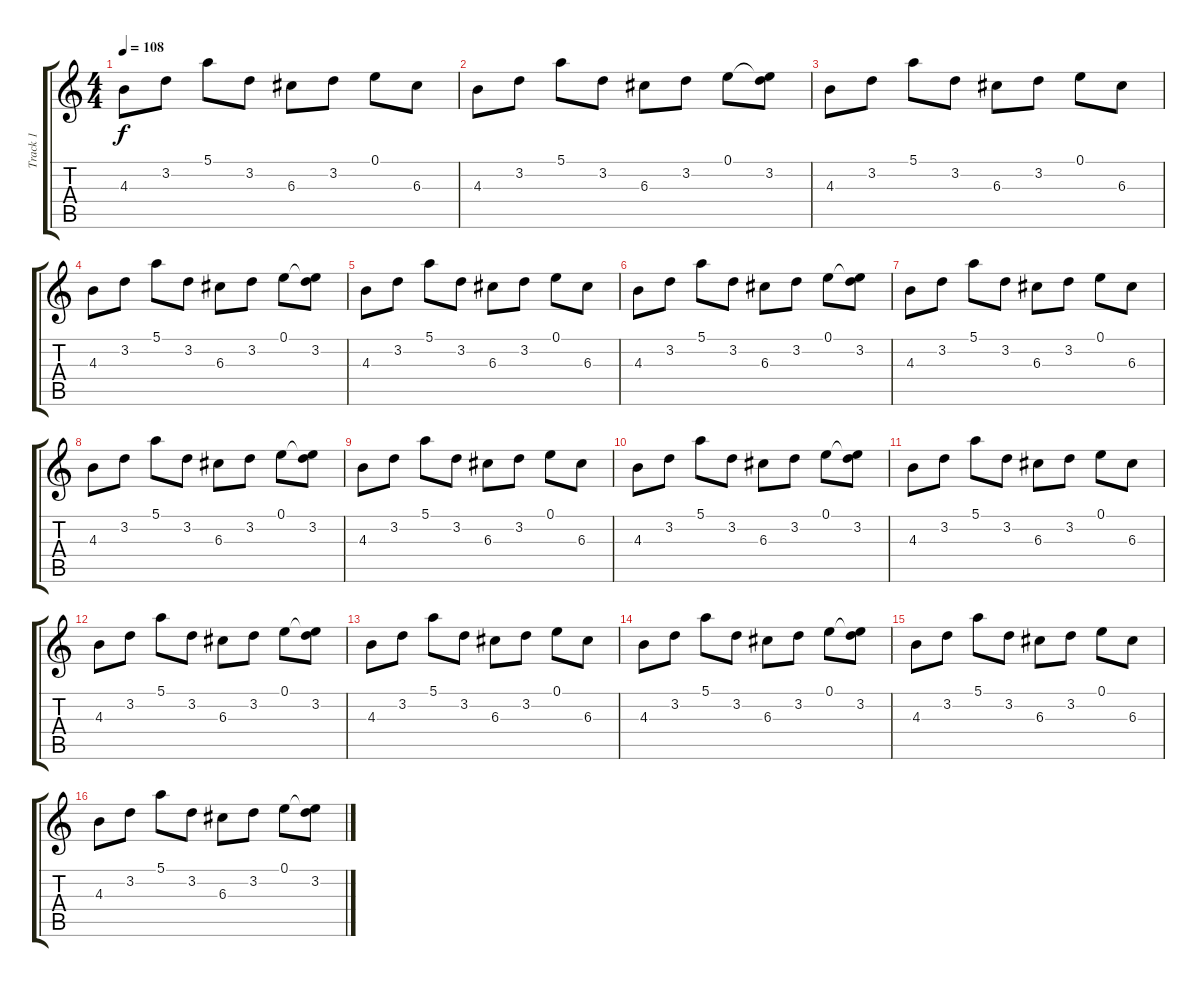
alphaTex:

\track ("Track 1" "Track 1") {instrument overdrivenguitar}
\staff {score tabs}
\tuning (E4 B3 G3 D3 A2 D2) {hide}
\ts (4 4)
\tempo 108
\clef g2
\ks c
4.3.8{dy f} 3.2.8 5.1.8 3.2.8 6.3.8 3.2.8 0.1.8 6.3.8 |
4.3.8 3.2.8 5.1.8 3.2.8 6.3.8 3.2.8 0.1.8 (0.1{t} 3.2).8 |
4.3.8 3.2.8 5.1.8 3.2.8 6.3.8 3.2.8 0.1.8 6.3.8 |
4.3.8 3.2.8 5.1.8 3.2.8 6.3.8 3.2.8 0.1.8 (0.1{t} 3.2).8 |
4.3.8 3.2.8 5.1.8 3.2.8 6.3.8 3.2.8 0.1.8 6.3.8 |
4.3.8 3.2.8 5.1.8 3.2.8 6.3.8 3.2.8 0.1.8 (0.1{t} 3.2).8 |
4.3.8 3.2.8 5.1.8 3.2.8 6.3.8 3.2.8 0.1.8 6.3.8 |
4.3.8 3.2.8 5.1.8 3.2.8 6.3.8 3.2.8 0.1.8 (0.1{t} 3.2).8 |
4.3.8 3.2.8 5.1.8 3.2.8 6.3.8 3.2.8 0.1.8 6.3.8 |
4.3.8 3.2.8 5.1.8 3.2.8 6.3.8 3.2.8 0.1.8 (0.1{t} 3.2).8 |
4.3.8 3.2.8 5.1.8 3.2.8 6.3.8 3.2.8 0.1.8 6.3.8 |
4.3.8 3.2.8 5.1.8 3.2.8 6.3.8 3.2.8 0.1.8 (0.1{t} 3.2).8 |
4.3.8 3.2.8 5.1.8 3.2.8 6.3.8 3.2.8 0.1.8 6.3.8 |
4.3.8 3.2.8 5.1.8 3.2.8 6.3.8 3.2.8 0.1.8 (0.1{t} 3.2).8 |
4.3.8 3.2.8 5.1.8 3.2.8 6.3.8 3.2.8 0.1.8 6.3.8 |
4.3.8 3.2.8 5.1.8 3.2.8 6.3.8 3.2.8 0.1.8 (0.1{t} 3.2).8
